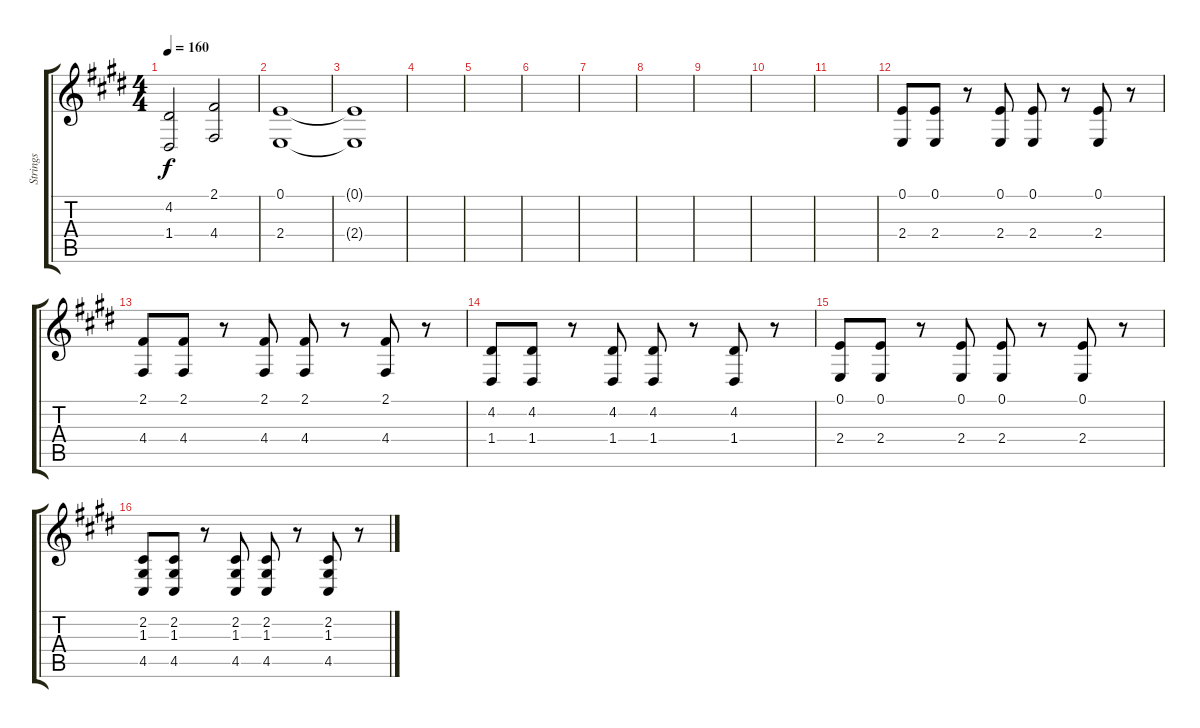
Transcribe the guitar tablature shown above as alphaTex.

\track ("Strings" "Strings") {instrument stringensemble1}
\staff {score tabs}
\tuning (E4 B3 G3 D3 A2 E2) {hide}
\ts (4 4)
\tempo 160
\clef g2
\ks e
(4.2 1.4).2{dy f} (2.1 4.4).2 |
(0.1 2.4).1 |
(0.1{t} 2.4{t}).1 |
|
|
|
|
|
|
|
|
(0.1 2.4).8 (0.1 2.4).8 r.8 (0.1 2.4).8 (0.1 2.4).8 r.8 (0.1 2.4).8 r.8 |
(2.1 4.4).8 (2.1 4.4).8 r.8 (2.1 4.4).8 (2.1 4.4).8 r.8 (2.1 4.4).8 r.8 |
(4.2 1.4).8 (4.2 1.4).8 r.8 (4.2 1.4).8 (4.2 1.4).8 r.8 (4.2 1.4).8 r.8 |
(0.1 2.4).8 (0.1 2.4).8 r.8 (0.1 2.4).8 (0.1 2.4).8 r.8 (0.1 2.4).8 r.8 |
(2.2 1.3 4.5).8 (2.2 1.3 4.5).8 r.8 (2.2 1.3 4.5).8 (2.2 1.3 4.5).8 r.8 (2.2 1.3 4.5).8 r.8
